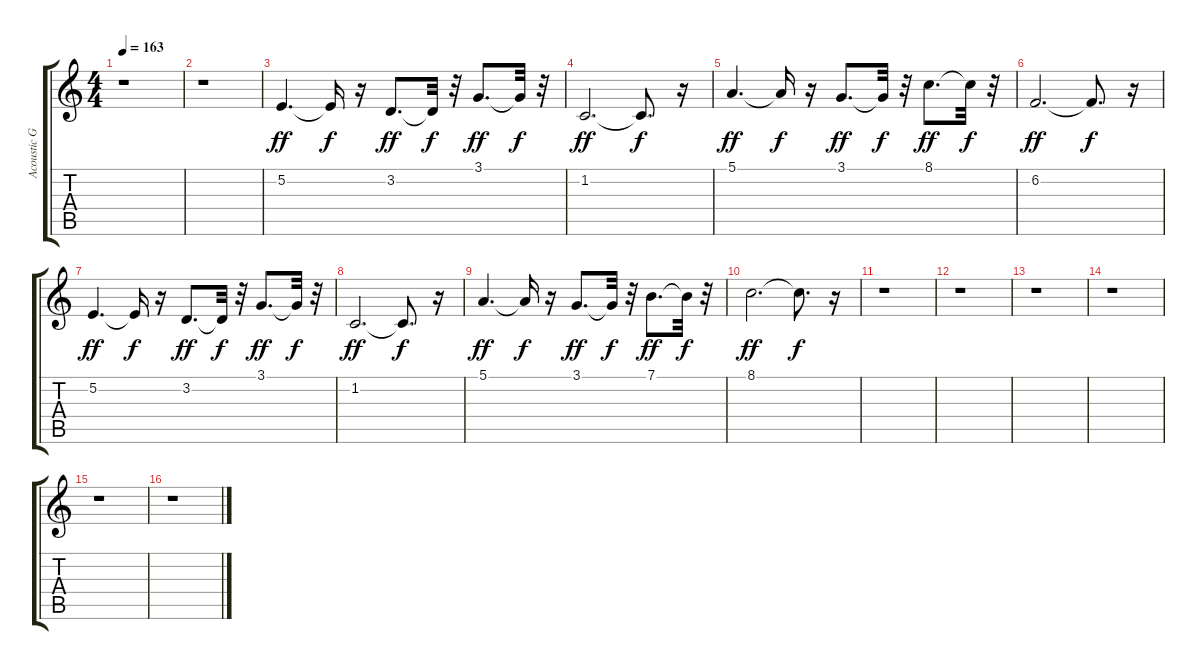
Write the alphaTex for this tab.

\track ("Acoustic Grand Piano" "Acoustic G") {instrument acousticgrandpiano}
\staff {score tabs}
\tuning (E4 B3 G3 D3 A2 E2) {hide}
\ts (4 4)
\tempo 163
\clef g2
\ks c
r.1{dy ff} |
r.1 |
5.2.4{d} 5.2{t}.16{dy f} r.16 3.2.8{d dy ff} 3.2{t}.32{dy f} r.32 3.1.8{d dy ff} 3.1{t}.32{dy f} r.32 |
1.2.2{d dy ff} 1.2{t}.8{d dy f} r.16 |
5.1.4{d dy ff} 5.1{t}.16{dy f} r.16 3.1.8{d dy ff} 3.1{t}.32{dy f} r.32 8.1.8{d dy ff} 8.1{t}.32{dy f} r.32 |
6.2.2{d dy ff} 6.2{t}.8{d dy f} r.16 |
5.2.4{d dy ff} 5.2{t}.16{dy f} r.16 3.2.8{d dy ff} 3.2{t}.32{dy f} r.32 3.1.8{d dy ff} 3.1{t}.32{dy f} r.32 |
1.2.2{d dy ff} 1.2{t}.8{d dy f} r.16 |
5.1.4{d dy ff} 5.1{t}.16{dy f} r.16 3.1.8{d dy ff} 3.1{t}.32{dy f} r.32 7.1.8{d dy ff} 7.1{t}.32{dy f} r.32 |
8.1.2{d dy ff} 8.1{t}.8{d dy f} r.16 |
r.1 |
r.1 |
r.1 |
r.1 |
r.1 |
r.1
